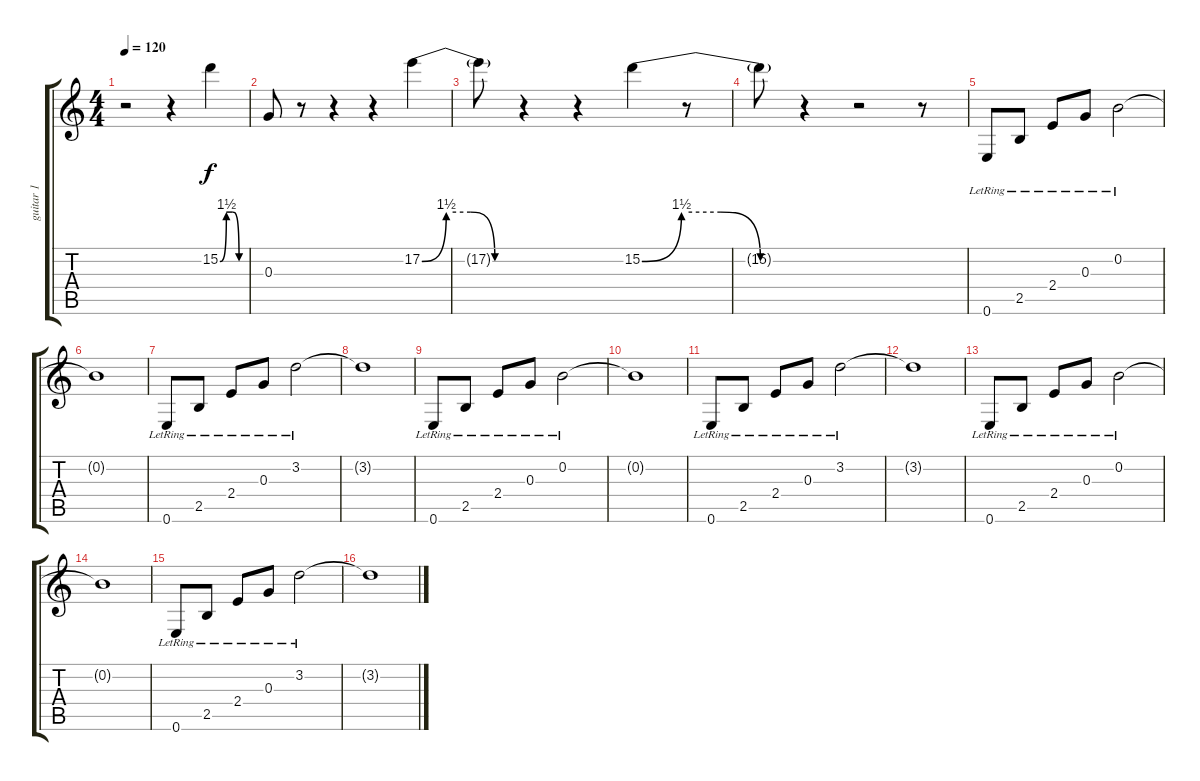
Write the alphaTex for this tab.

\track ("guitar 1" "guitar 1") {instrument acousticguitarsteel}
\staff {score tabs}
\tuning (E4 B3 G3 D3 A2 E2) {hide}
\ts (4 4)
\tempo 120
\clef g2
\ks c
r.2{dy f} r.4 15.2{be (custom 0 0 15 6 30 6 45 0 60 0)}.4{instrument distortionguitar} |
0.3.8 r.8 r.4 r.4 17.2{be (custom 0 0 15 6 30 6 45 0 60 0)}.4 |
17.2{t}.8 r.4 r.4 15.2{be (custom 0 0 15 6 30 6 45 0 60 0)}.4 r.8 |
15.2{t}.8 r.4 r.2 r.8 |
0.6{lr}.8{instrument acousticguitarsteel} 2.5{lr}.8 2.4{lr}.8 0.3{lr}.8 0.2{lr}.2 |
0.2{t}.1 |
0.6{lr}.8 2.5{lr}.8 2.4{lr}.8 0.3{lr}.8 3.2{lr}.2 |
3.2{t}.1 |
0.6{lr}.8 2.5{lr}.8 2.4{lr}.8 0.3{lr}.8 0.2{lr}.2 |
0.2{t}.1 |
0.6{lr}.8 2.5{lr}.8 2.4{lr}.8 0.3{lr}.8 3.2{lr}.2 |
3.2{t}.1 |
0.6{lr}.8 2.5{lr}.8 2.4{lr}.8 0.3{lr}.8 0.2{lr}.2 |
0.2{t}.1 |
0.6{lr}.8 2.5{lr}.8 2.4{lr}.8 0.3{lr}.8 3.2{lr}.2 |
3.2{t}.1
